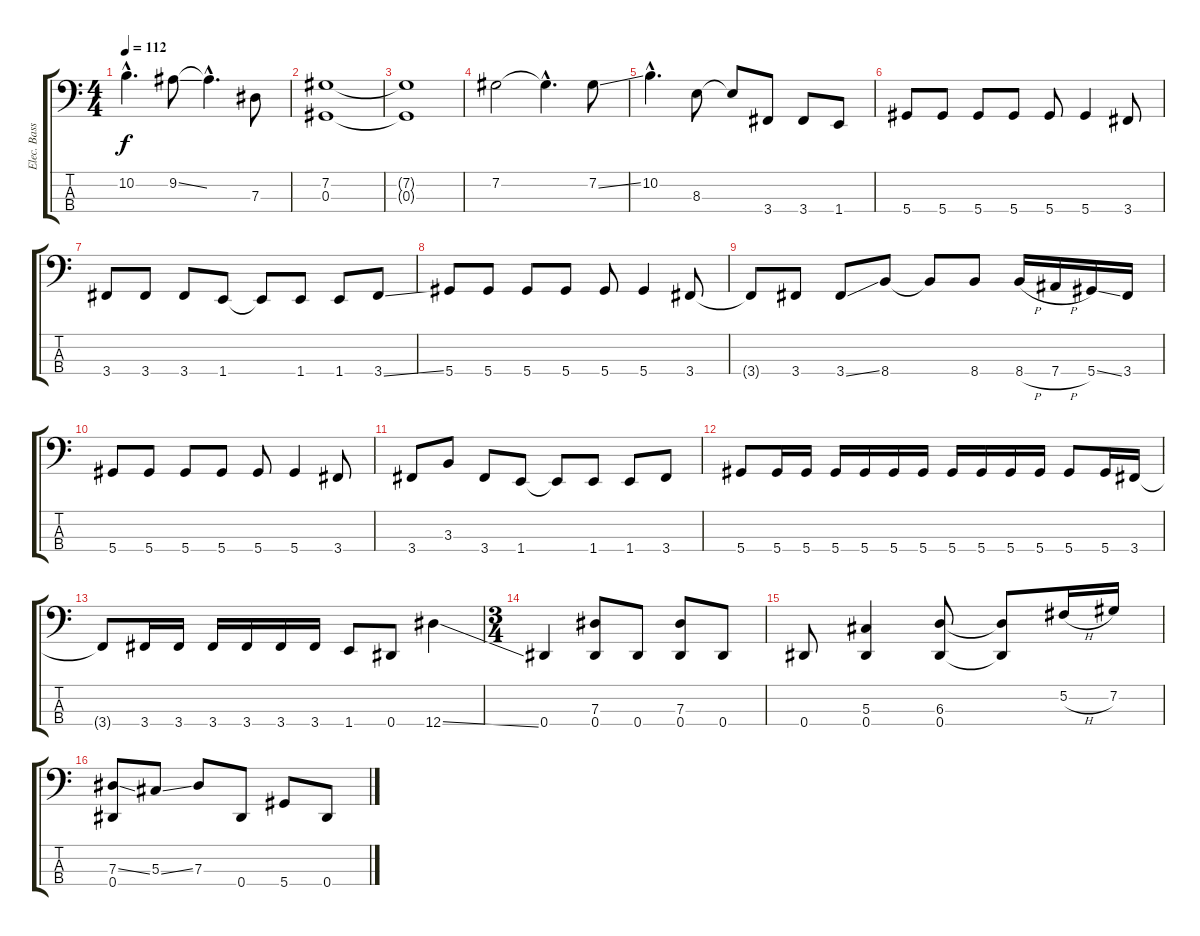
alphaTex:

\track ("Elec. Bass" "Elec. Bass") {instrument electricbasspick}
\staff {score tabs}
\tuning (Gb2 Db2 Ab1 Eb1) {hide}
\ts (4 4)
\tempo 112
\clef f4
\ks c
10.2{hac}.4{d dy f} 9.2{ss}.8 9.2{hac t}.4{d} 7.3.8 |
(7.2 0.3).1 |
(7.2{t} 0.3{t}).1 |
7.2.2 7.2{hac t}.4{d} 7.2{ss}.8 |
10.2{hac}.4{d} 8.3.8 8.3{t}.8 3.4.8 3.4.8 1.4.8 |
5.4.8 5.4.8 5.4.8 5.4.8 5.4.8 5.4.4 3.4.8 |
3.4.8 3.4.8 3.4.8 1.4.8 1.4{t}.8 1.4.8 1.4.8 3.4{ss}.8 |
5.4.8 5.4.8 5.4.8 5.4.8 5.4.8 5.4.4 3.4.8 |
3.4{t}.8 3.4.8 3.4{ss}.8 8.4.8 8.4{t}.8 8.4.8 8.4{h}.16 7.4{h}.16 5.4{ss}.16 3.4.16 |
5.4.8 5.4.8 5.4.8 5.4.8 5.4.8 5.4.4 3.4.8 |
3.4.8 3.3.8 3.4.8 1.4.8 1.4{t}.8 1.4.8 1.4.8 3.4.8 |
5.4.8 5.4.16 5.4.16 5.4.16 5.4.16 5.4.16 5.4.16 5.4.16 5.4.16 5.4.16 5.4.16 5.4.8 5.4.16 3.4.16 |
3.4{t}.8 3.4.16 3.4.16 3.4.16 3.4.16 3.4.16 3.4.16 1.4.8 0.4.8 12.4{ss}.4 |
\ts (3 4)
0.4.4 (7.3 0.4).8 0.4.8 (7.3 0.4).8 0.4.8 |
0.4.8 (5.3 0.4).4 (6.3 0.4).8 (6.3{t} 0.4{t}).8 5.2{h}.16 7.2.16 |
(7.3{ss} 0.4).8 5.3{ss}.8 7.3.8 0.4.8 5.4.8 0.4.8
